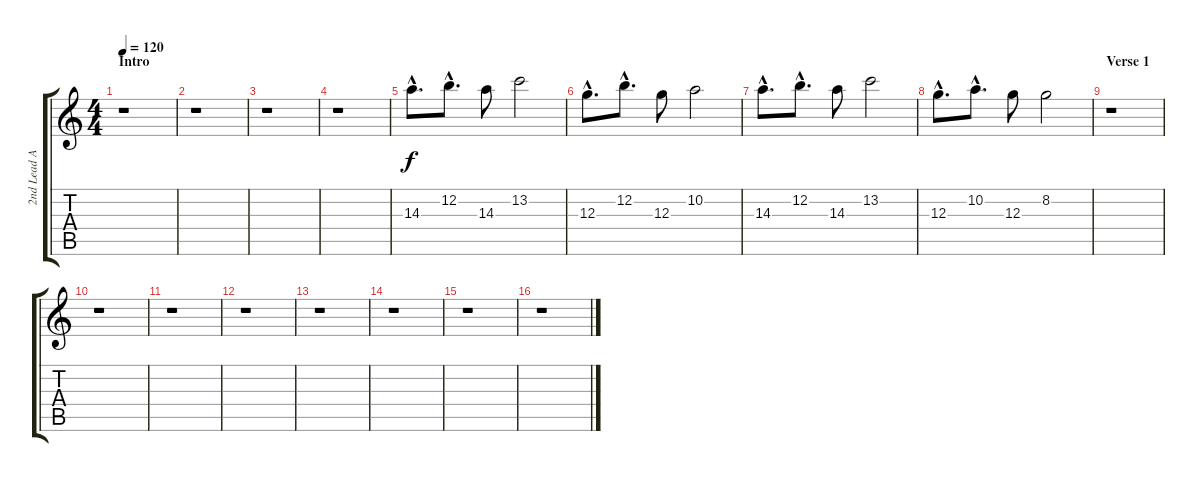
\track ("2nd Lead Acoustic Guitar (steel)" "2nd Lead A") {instrument acousticguitarsteel}
\staff {score tabs}
\tuning (E4 B3 G3 D3 A2 D2) {hide}
\ts (4 4)
\section ("" "Intro")
\tempo 120
\clef g2
\ks c
r.1{dy f instrument acousticguitarsteel} |
r.1 |
r.1 |
r.1 |
14.3{hac}.8{d} 12.2{hac}.8{d} 14.3.8 13.2.2 |
12.3{hac}.8{d} 12.2{hac}.8{d} 12.3.8 10.2.2 |
14.3{hac}.8{d} 12.2{hac}.8{d} 14.3.8 13.2.2 |
12.3{hac}.8{d} 10.2{hac}.8{d} 12.3.8 8.2.2 |
\section ("" "Verse 1")
r.1 |
r.1 |
r.1 |
r.1 |
r.1 |
r.1 |
r.1 |
r.1
